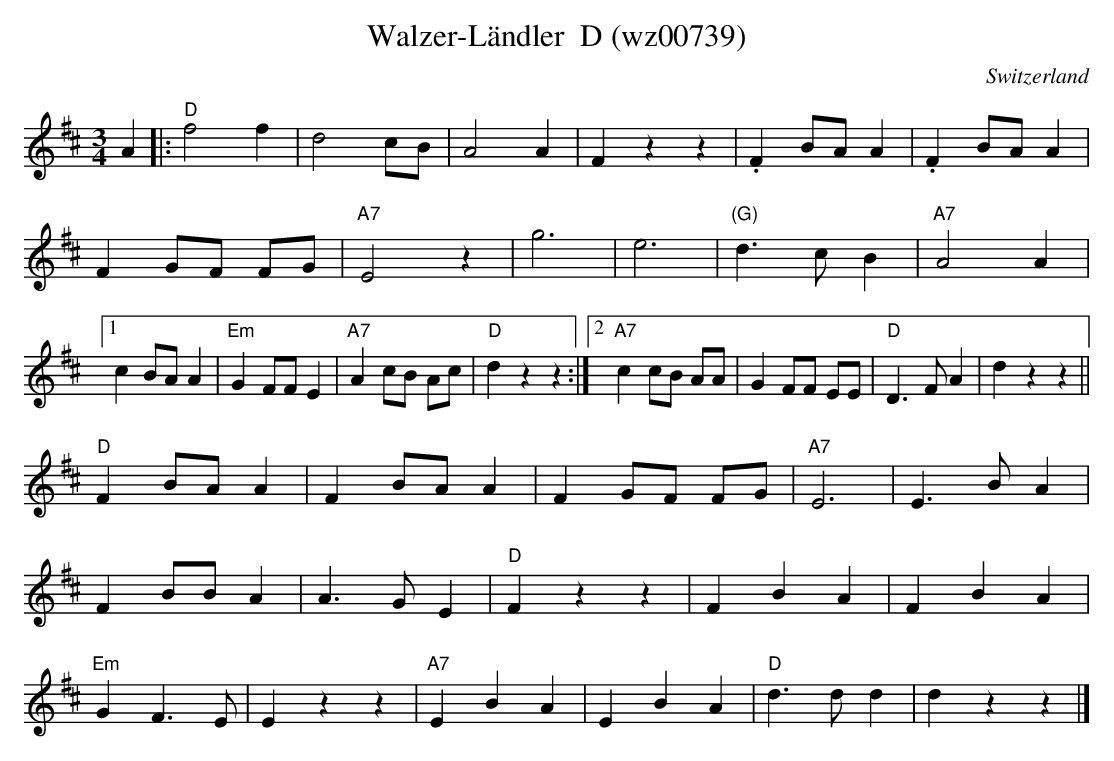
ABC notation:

X:1
T: Walzer-Ländler  D (wz00739)
O:Switzerland
M:3/4
L:1/4
K:D major
A|: "D"f2f | d2c/B/ | A2A | Fzz | .FB/A/A | .FB/A/A |
F G/F/ F/G/ | "A7"E2z | g3 | e3 | "(G)"d>cB | "A7"A2A |1 [L:1/8]
c2BA A2 | "Em"G2FFE2 | "A7"A2cB Ac | "D"d2z2z2 :|2 "A7"c2cB AA | G2FF EE | "D"D3FA2 | d2z2z2 || [L:1/4]
"D"FB/A/A | FB/A/A | FG/F/ F/G/ | "A7"E3 | E>BA |
F B/B/A | A>GE | "D"Fzz | FBA | FBA |
"Em"GF>E | Ezz | "A7"EBA | EBA | "D"d>d d | dzz |]
